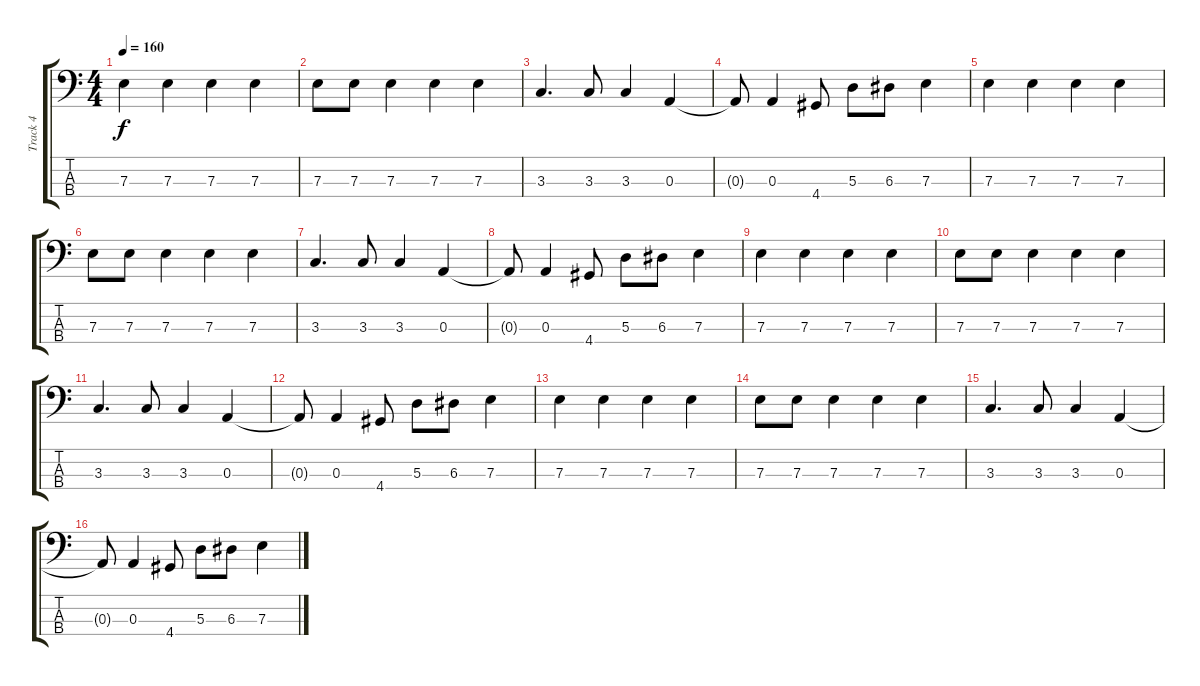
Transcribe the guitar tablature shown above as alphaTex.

\track ("Track 4" "Track 4") {instrument electricbassfinger}
\staff {score tabs}
\tuning (G2 D2 A1 E1) {hide}
\ts (4 4)
\tempo 160
\clef f4
\ks c
7.3.4{dy f} 7.3.4 7.3.4 7.3.4 |
7.3.8 7.3.8 7.3.4 7.3.4 7.3.4 |
3.3.4{d} 3.3.8 3.3.4 0.3.4 |
0.3{t}.8 0.3.4 4.4.8 5.3.8 6.3.8 7.3.4 |
7.3.4 7.3.4 7.3.4 7.3.4 |
7.3.8 7.3.8 7.3.4 7.3.4 7.3.4 |
3.3.4{d} 3.3.8 3.3.4 0.3.4 |
0.3{t}.8 0.3.4 4.4.8 5.3.8 6.3.8 7.3.4 |
7.3.4 7.3.4 7.3.4 7.3.4 |
7.3.8 7.3.8 7.3.4 7.3.4 7.3.4 |
3.3.4{d} 3.3.8 3.3.4 0.3.4 |
0.3{t}.8 0.3.4 4.4.8 5.3.8 6.3.8 7.3.4 |
7.3.4 7.3.4 7.3.4 7.3.4 |
7.3.8 7.3.8 7.3.4 7.3.4 7.3.4 |
3.3.4{d} 3.3.8 3.3.4 0.3.4 |
0.3{t}.8 0.3.4 4.4.8 5.3.8 6.3.8 7.3.4
